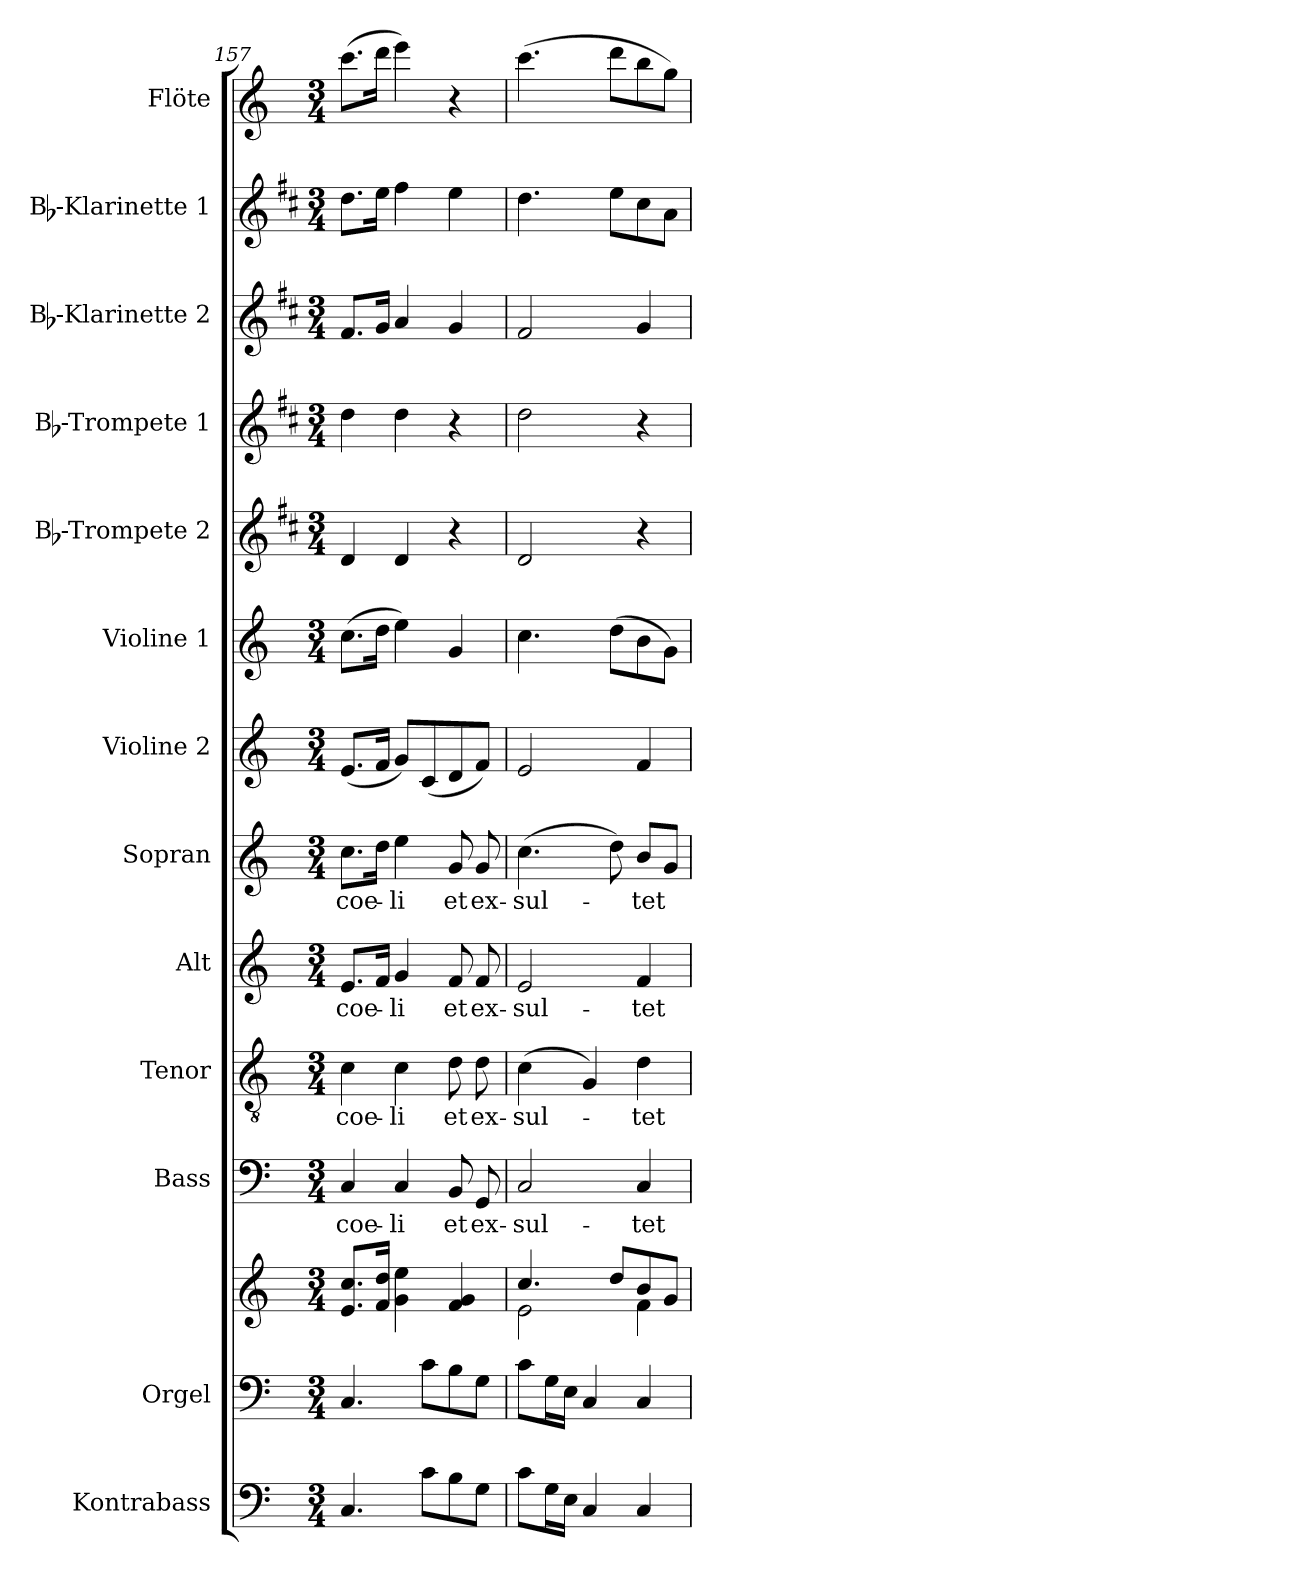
**kern	**kern	**kern	**kern	**text	**kern	**text	**kern	**text	**kern	**text	**kern	**kern	**kern	**kern	**kern	**kern	**kern
*part13	*part12	*part12	*part11	*part11	*part10	*part10	*part9	*part9	*part8	*part8	*part7	*part6	*part5	*part4	*part3	*part2	*part1
*staff14	*staff13	*staff12	*staff11	*staff11	*staff10	*staff10	*staff9	*staff9	*staff8	*staff8	*staff7	*staff6	*staff5	*staff4	*staff3	*staff2	*staff1
*I"Kontrabass	*I"Orgel	*	*I"Bass	*	*I"Tenor	*	*I"Alt	*	*I"Sopran	*	*I"Violine 2	*I"Violine 1	*I"Bb-Trompete 2	*I"Bb-Trompete 1	*I"Bb-Klarinette 2	*I"Bb-Klarinette 1	*I"Flöte
*I'Kb.	*I'Org.	*	*I'B.	*	*I'T.	*	*I'A.	*	*I'S.	*	*I'Vl. 2	*I'Vl. 1	*I'Bb Trp. 2	*I'Bb Trp. 1	*I'Bb Kl. 2	*I'Bb Kl. 1	*I'Fl.
*clefF4	*clefF4	*clefG2	*clefF4	*	*clefGv2	*	*clefG2	*	*clefG2	*	*clefG2	*clefG2	*clefG2	*clefG2	*clefG2	*clefG2	*clefG2
*ITrd7c12	*	*	*	*	*	*	*	*	*	*	*	*	*ITrd1c2	*ITrd1c2	*ITrd1c2	*ITrd1c2	*
*k[]	*k[]	*k[]	*k[]	*	*k[]	*	*k[]	*	*k[]	*	*k[]	*k[]	*k[]	*k[]	*k[]	*k[]	*k[]
*C:	*C:	*C:	*C:	*	*C:	*	*C:	*	*C:	*	*C:	*C:	*C:	*C:	*C:	*C:	*C:
*M3/4	*M3/4	*M3/4	*M3/4	*	*M3/4	*	*M3/4	*	*M3/4	*	*M3/4	*M3/4	*M3/4	*M3/4	*M3/4	*M3/4	*M3/4
=157	=157	=157	=157	=157	=157	=157	=157	=157	=157	=157	=157	=157	=157	=157	=157	=157	=157
!	!	!	!	!LO:LY:b	!	!LO:LY:b	!	!LO:LY:b	!	!LO:LY:b	!	!	!	!	!	!	!
4.CC/	4.C/	8.e/ 8.cc/L	4C/	coe-	4c\	coe-	8.e/L	coe-	8.cc\L	coe-	(<8.e/L	(>8.cc\L	4c/	4cc\	8.e/L	8.cc\L	(>8.ccc\L
.	.	16f/ 16dd/Jk	.	.	.	.	16f/Jk	.	16dd\Jk	.	16f/Jk	16dd\Jk	.	.	16f/Jk	16dd\Jk	16ddd\Jk
!	!	!	!	!LO:LY:b	!	!LO:LY:b	!	!LO:LY:b	!	!LO:LY:b	!	!	!	!	!	!	!
.	.	4g\ 4ee\	4C/	-li	4c\	-li	4g/	-li	4ee\	-li	8g/L)	4ee\)	4c/	4cc\	4g/	4ee\	4eee\)
8C\L	8c\L	.	.	.	.	.	.	.	.	.	(<8c/	.	.	.	.	.	.
!	!	!	!	!LO:LY:b	!	!LO:LY:b	!	!LO:LY:b	!	!LO:LY:b	!	!	!	!	!	!	!
8BB\	8B\	4f/ 4g/	8BB/	et	8d\	et	8f/	et	8g/	et	8d/	4g/	4r	4r	4f/	4dd\	4r
!	!	!	!	!LO:LY:b	!	!LO:LY:b	!	!LO:LY:b	!	!LO:LY:b	!	!	!	!	!	!	!
8GG\J	8G\J	.	8GG/	ex-	8d\	ex-	8f/	ex-	8g/	ex-	8f/J)	.	.	.	.	.	.
=158	=158	=158	=158	=158	=158	=158	=158	=158	=158	=158	=158	=158	=158	=158	=158	=158	=158
*	*	*^	*	*	*	*	*	*	*	*	*	*	*	*	*	*	*
!	!	!	!	!	!LO:LY:b	!	!LO:LY:b	!	!LO:LY:b	!	!LO:LY:b	!	!	!	!	!	!	!
8C\L	8c\L	4.cc/	2e\	2C/	-sul-	(>4c\	-sul-	2e/	-sul-	(>4.cc\	-sul-	2e/	4.cc\	2c/	2cc\	2e/	4.cc\	(>4.ccc\
16GG\L	16G\L	.	.	.	.	.	.	.	.	.	.	.	.	.	.	.	.	.
16EE\JJ	16E\JJ	.	.	.	.	.	.	.	.	.	.	.	.	.	.	.	.	.
4CC/	4C/	.	.	.	.	4G/)	.	.	.	.	.	.	.	.	.	.	.	.
.	.	8dd/L	.	.	.	.	.	.	.	8dd\)	.	.	(>8dd\L	.	.	.	8dd\L	8ddd\L
!	!	!	!	!	!LO:LY:b	!	!LO:LY:b	!	!LO:LY:b	!	!LO:LY:b	!	!	!	!	!	!	!
4CC/	4C/	8b/	4f\	4C/	-tet	4d\	-tet	4f/	-tet	8b/L	-tet	4f/	8b\	4r	4r	4f/	8b\	8bb\
.	.	8g/J	.	.	.	.	.	.	.	8g/J	.	.	8g\J)	.	.	.	8g\J	8gg\J)
*	*	*v	*v	*	*	*	*	*	*	*	*	*	*	*	*	*	*	*
=	=	=	=	=	=	=	=	=	=	=	=	=	=	=	=	=	=
*-	*-	*-	*-	*-	*-	*-	*-	*-	*-	*-	*-	*-	*-	*-	*-	*-	*-
